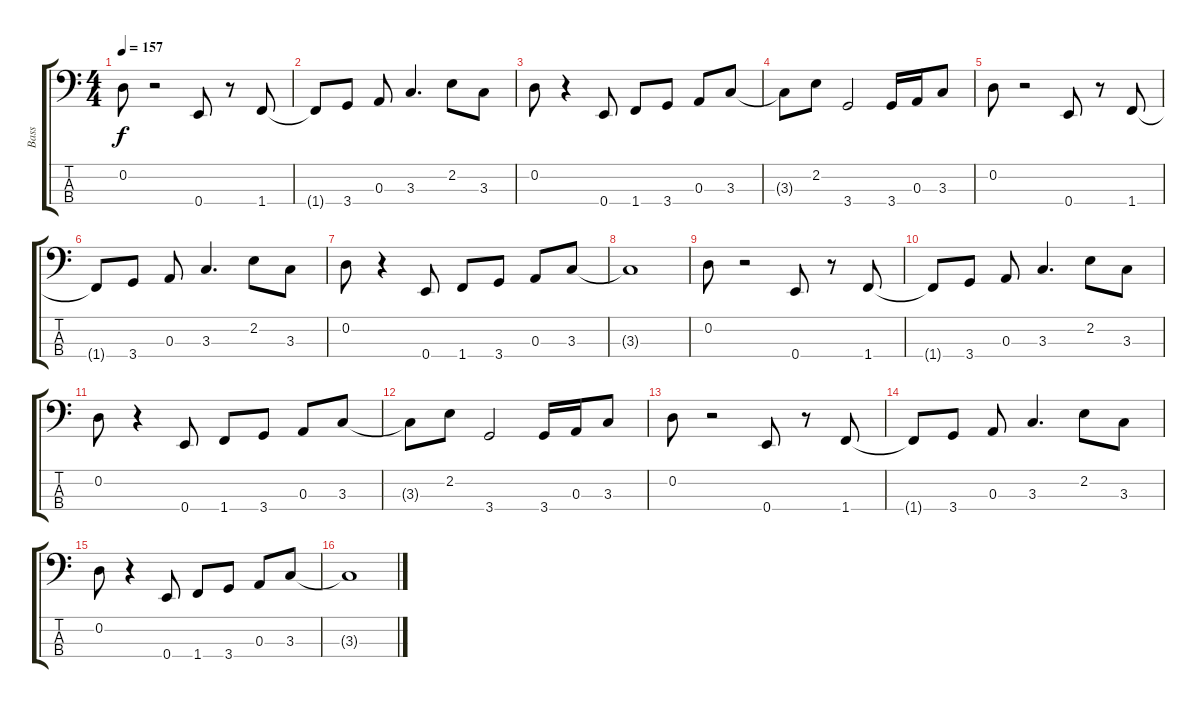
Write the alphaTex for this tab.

\track ("Bass" "Bass") {instrument electricbassfinger}
\staff {score tabs}
\tuning (G2 D2 A1 E1) {hide}
\ts (4 4)
\tempo 157
\clef f4
\ks c
0.2.8{dy f} r.2 0.4.8 r.8 1.4.8 |
1.4{t}.8 3.4.8 0.3.8 3.3.4{d} 2.2.8 3.3.8 |
0.2.8 r.4 0.4.8 1.4.8 3.4.8 0.3.8 3.3.8 |
3.3{t}.8 2.2.8 3.4.2 3.4.16 0.3.16 3.3.8 |
0.2.8 r.2 0.4.8 r.8 1.4.8 |
1.4{t}.8 3.4.8 0.3.8 3.3.4{d} 2.2.8 3.3.8 |
0.2.8 r.4 0.4.8 1.4.8 3.4.8 0.3.8 3.3.8 |
3.3{t}.1 |
0.2.8 r.2 0.4.8 r.8 1.4.8 |
1.4{t}.8 3.4.8 0.3.8 3.3.4{d} 2.2.8 3.3.8 |
0.2.8 r.4 0.4.8 1.4.8 3.4.8 0.3.8 3.3.8 |
3.3{t}.8 2.2.8 3.4.2 3.4.16 0.3.16 3.3.8 |
0.2.8 r.2 0.4.8 r.8 1.4.8 |
1.4{t}.8 3.4.8 0.3.8 3.3.4{d} 2.2.8 3.3.8 |
0.2.8 r.4 0.4.8 1.4.8 3.4.8 0.3.8 3.3.8 |
3.3{t}.1
